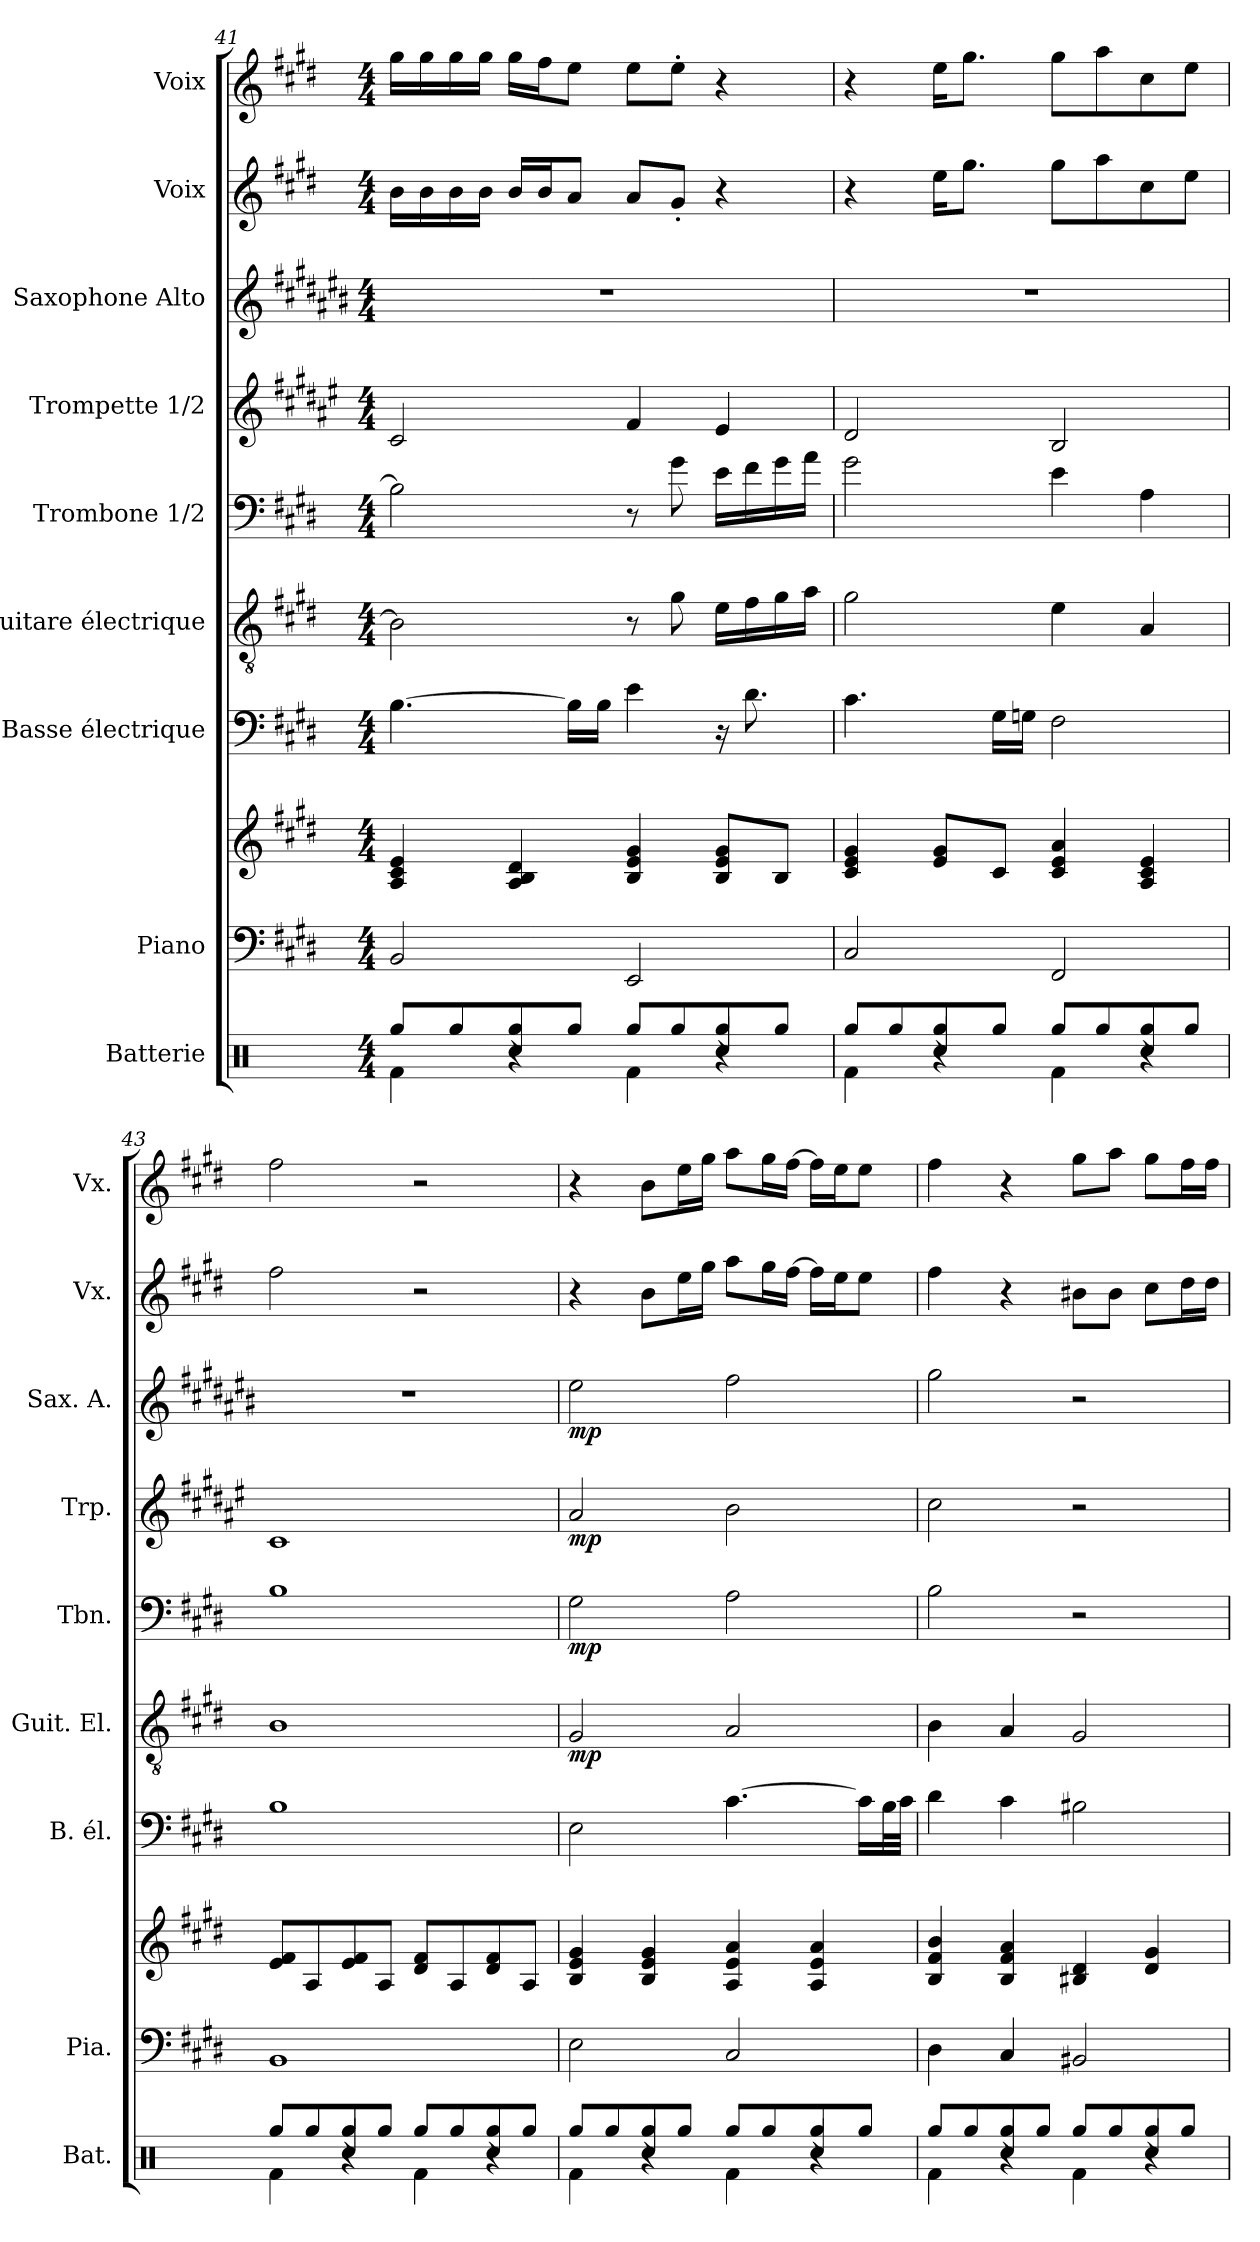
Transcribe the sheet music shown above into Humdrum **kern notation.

**kern	**kern	**kern	**kern	**kern	**dynam	**kern	**dynam	**kern	**dynam	**kern	**dynam	**kern	**kern
*part9	*part8	*part8	*part7	*part6	*part6	*part5	*part5	*part4	*part4	*part3	*part3	*part2	*part1
*staff10	*staff9	*staff8	*staff7	*staff6	*staff6	*staff5	*staff5	*staff4	*staff4	*staff3	*staff3	*staff2	*staff1
*I"Batterie	*I"Piano	*	*I"Basse électrique	*I"Guitare électrique	*	*I"Trombone 1/2	*	*I"Trompette 1/2	*	*I"Saxophone Alto	*	*I"Voix	*I"Voix
*I'Bat.	*I'Pia.	*	*I'B. él.	*I'Guit. El.	*	*I'Tbn.	*	*I'Trp.	*	*I'Sax. A.	*	*I'Vx.	*I'Vx.
*clefX	*clefF4	*clefG2	*clefF4	*clefGv2	*	*clefF4	*	*clefG2	*	*clefG2	*	*clefG2	*clefG2
*	*	*	*ITrd7c12	*	*	*	*	*ITrd1c2	*	*ITrd5c9	*	*	*
*k[]	*k[f#c#g#d#]	*k[f#c#g#d#]	*k[f#c#g#d#]	*k[f#c#g#d#]	*	*k[f#c#g#d#]	*	*k[f#c#g#d#]	*	*k[f#c#g#d#]	*	*k[f#c#g#d#]	*k[f#c#g#d#]
*M4/4	*M4/4	*M4/4	*M4/4	*M4/4	*	*M4/4	*	*M4/4	*	*M4/4	*	*M4/4	*M4/4
=41	=41	=41	=41	=41	=41	=41	=41	=41	=41	=41	=41	=41	=41
*^	*	*	*	*	*	*	*	*	*	*	*	*	*
*	*^	*	*	*	*	*	*	*	*	*	*	*	*	*
8Rgg/L	4Rf\	4ryy	2BB/	4A/ 4c#/ 4e/	[4.BB\	2B\]	.	2B\]	.	2B/	.	1r	.	16b\LL	16gg#\LL
.	.	.	.	.	.	.	.	.	.	.	.	.	.	16b\	16gg#\
8Rgg/	.	.	.	.	.	.	.	.	.	.	.	.	.	16b\	16gg#\
.	.	.	.	.	.	.	.	.	.	.	.	.	.	16b\JJ	16gg#\JJ
8Rgg/	4r	4Rcc/	.	4A/ 4B/ 4d#/	.	.	.	.	.	.	.	.	.	16b/LL	16gg#\LL
.	.	.	.	.	.	.	.	.	.	.	.	.	.	16b/J	16ff#\J
8Rgg/J	.	.	.	.	16BB\LL]	.	.	.	.	.	.	.	.	8a/J	8ee\J
.	.	.	.	.	16BB\JJ	.	.	.	.	.	.	.	.	.	.
8Rgg/L	4Rf\	4ryy	2EE/	4B/ 4e/ 4g#/	4E\	8r	.	8r	.	4e/	.	.	.	8a/L	8ee\L
8Rgg/	.	.	.	.	.	8g#\	.	8g#\	.	.	.	.	.	8g#'/J	8ee'\J
8Rgg/	4r	4Rcc/	.	8B/ 8e/ 8g#/L	16r	16e\LL	.	16e\LL	.	4d#/	.	.	.	4r	4r
.	.	.	.	.	8.D#\	16f#\	.	16f#\	.	.	.	.	.	.	.
8Rgg/J	.	.	.	8B/J	.	16g#\	.	16g#\	.	.	.	.	.	.	.
.	.	.	.	.	.	16a\JJ	.	16a\JJ	.	.	.	.	.	.	.
!!LO:PB:g=z
=42	=42	=42	=42	=42	=42	=42	=42	=42	=42	=42	=42	=42	=42	=42	=42
8Rgg/L	4Rf\	4ryy	2C#/	4c#/ 4e/ 4g#/	4.C#\	2g#\	.	2g#\	.	2c#/	.	1r	.	4r	4r
8Rgg/	.	.	.	.	.	.	.	.	.	.	.	.	.	.	.
8Rgg/	4r	4Rcc/	.	8e/ 8g#/L	.	.	.	.	.	.	.	.	.	16ee\KL	16ee\KL
.	.	.	.	.	.	.	.	.	.	.	.	.	.	8.gg#\J	8.gg#\J
8Rgg/J	.	.	.	8c#/J	16GG#\LL	.	.	.	.	.	.	.	.	.	.
.	.	.	.	.	16GGn\JJ	.	.	.	.	.	.	.	.	.	.
8Rgg/L	4Rf\	4ryy	2FF#/	4c#/ 4e/ 4a/	2FF#\	4e\	.	4e\	.	2A/	.	.	.	8gg#\L	8gg#\L
8Rgg/	.	.	.	.	.	.	.	.	.	.	.	.	.	8aa\	8aa\
8Rgg/	4r	4Rcc/	.	4A/ 4c#/ 4e/	.	4A/	.	4A\	.	.	.	.	.	8cc#\	8cc#\
8Rgg/J	.	.	.	.	.	.	.	.	.	.	.	.	.	8ee\J	8ee\J
=43	=43	=43	=43	=43	=43	=43	=43	=43	=43	=43	=43	=43	=43	=43	=43
8Rgg/L	4Rf\	4ryy	1BB	8e/ 8f#/L	1BB	1B	.	1B	.	1B	.	1r	.	2ff#\	2ff#\
8Rgg/	.	.	.	8A/	.	.	.	.	.	.	.	.	.	.	.
8Rgg/	4r	4Rcc/	.	8e/ 8f#/	.	.	.	.	.	.	.	.	.	.	.
8Rgg/J	.	.	.	8A/J	.	.	.	.	.	.	.	.	.	.	.
8Rgg/L	4Rf\	4ryy	.	8d#/ 8f#/L	.	.	.	.	.	.	.	.	.	2r	2r
8Rgg/	.	.	.	8A/	.	.	.	.	.	.	.	.	.	.	.
8Rgg/	4r	4Rcc/	.	8d#/ 8f#/	.	.	.	.	.	.	.	.	.	.	.
8Rgg/J	.	.	.	8A/J	.	.	.	.	.	.	.	.	.	.	.
=44	=44	=44	=44	=44	=44	=44	=44	=44	=44	=44	=44	=44	=44	=44	=44
!	!	!	!	!	!	!	!LO:DY:b	!	!LO:DY:b	!	!LO:DY:b	!	!LO:DY:b	!	!
8Rgg/L	4Rf\	4ryy	2E\	4B/ 4e/ 4g#/	2EE\	2G#/	mp	2G#\	mp	2g#/	mp	2g#\	mp	4r	4r
8Rgg/	.	.	.	.	.	.	.	.	.	.	.	.	.	.	.
8Rgg/	4r	4Rcc/	.	4B/ 4e/ 4g#/	.	.	.	.	.	.	.	.	.	8b\L	8b\L
8Rgg/J	.	.	.	.	.	.	.	.	.	.	.	.	.	16ee\L	16ee\L
.	.	.	.	.	.	.	.	.	.	.	.	.	.	16gg#\JJ	16gg#\JJ
8Rgg/L	4Rf\	4ryy	2C#/	4A/ 4e/ 4a/	[4.C#\	2A/	.	2A\	.	2a\	.	2a\	.	8aa\L	8aa\L
8Rgg/	.	.	.	.	.	.	.	.	.	.	.	.	.	16gg#\L	16gg#\L
.	.	.	.	.	.	.	.	.	.	.	.	.	.	[16ff#\JJ	[16ff#\JJ
8Rgg/	4r	4Rcc/	.	4A/ 4e/ 4a/	.	.	.	.	.	.	.	.	.	16ff#\LL]	16ff#\LL]
.	.	.	.	.	.	.	.	.	.	.	.	.	.	16ee\J	16ee\J
8Rgg/J	.	.	.	.	16C#\LL]	.	.	.	.	.	.	.	.	8ee\J	8ee\J
.	.	.	.	.	32BB\L	.	.	.	.	.	.	.	.	.	.
.	.	.	.	.	32C#\JJJ	.	.	.	.	.	.	.	.	.	.
=45	=45	=45	=45	=45	=45	=45	=45	=45	=45	=45	=45	=45	=45	=45	=45
8Rgg/L	4Rf\	4ryy	4D#\	4B/ 4f#/ 4b/	4D#\	4B\	.	2B\	.	2b\	.	2b\	.	4ff#\	4ff#\
8Rgg/	.	.	.	.	.	.	.	.	.	.	.	.	.	.	.
8Rgg/	4r	4Rcc/	4C#/	4B/ 4f#/ 4a/	4C#\	4A/	.	.	.	.	.	.	.	4r	4r
8Rgg/J	.	.	.	.	.	.	.	.	.	.	.	.	.	.	.
8Rgg/L	4Rf\	4ryy	2BB#X/	4B#X/ 4d#/	2BB#X\	2G#/	.	2r	.	2r	.	2r	.	8b#X\L	8gg#\L
8Rgg/	.	.	.	.	.	.	.	.	.	.	.	.	.	8b#\J	8aa\J
8Rgg/	4r	4Rcc/	.	4d#/ 4g#/	.	.	.	.	.	.	.	.	.	8cc#\L	8gg#\L
8Rgg/J	.	.	.	.	.	.	.	.	.	.	.	.	.	16dd#\L	16ff#\L
.	.	.	.	.	.	.	.	.	.	.	.	.	.	16dd#\JJ	16ff#\JJ
*v	*v	*v	*	*	*	*	*	*	*	*	*	*	*	*	*
=	=	=	=	=	=	=	=	=	=	=	=	=	=
*-	*-	*-	*-	*-	*-	*-	*-	*-	*-	*-	*-	*-	*-
